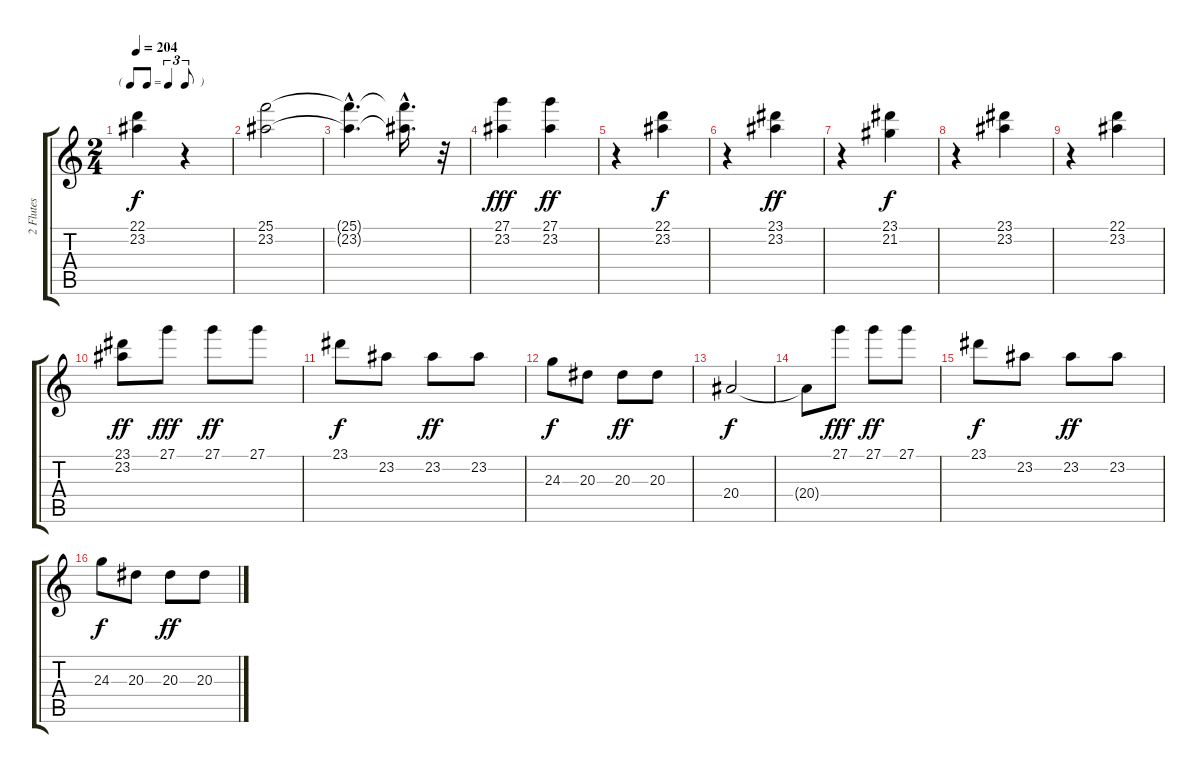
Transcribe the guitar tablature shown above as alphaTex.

\track ("2 Flutes" "2 Flutes") {instrument flute}
\staff {score tabs}
\tuning (E4 B3 G3 D3 A2 E2) {hide}
\ts (2 4)
\tf triplet8th
\tempo 204
\clef g2
\ks c
(22.1 23.2).4{dy f} r.4 |
(25.1 23.2).2 |
(25.1{hac t} 23.2{hac t}).4{d} (25.1{hac t} 23.2{hac t}).16{d} r.32 |
(27.1 23.2).4{dy fff} (27.1 23.2).4{dy ff} |
r.4 (22.1 23.2).4{dy f} |
r.4 (23.1 23.2).4{dy ff} |
r.4 (23.1 21.2).4{dy f} |
r.4 (23.1 23.2).4 |
r.4 (22.1 23.2).4 |
(23.1 23.2).8{dy ff} 27.1.8{dy fff} 27.1.8{dy ff} 27.1.8 |
23.1.8{dy f} 23.2.8 23.2.8{dy ff} 23.2.8 |
24.3.8{dy f} 20.3.8 20.3.8{dy ff} 20.3.8 |
20.4.2{dy f} |
20.4{t}.8 27.1.8{dy fff} 27.1.8{dy ff} 27.1.8 |
23.1.8{dy f} 23.2.8 23.2.8{dy ff} 23.2.8 |
24.3.8{dy f} 20.3.8 20.3.8{dy ff} 20.3.8
